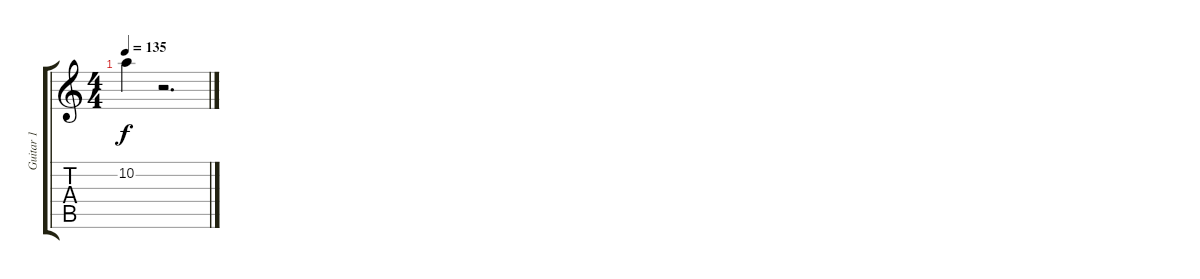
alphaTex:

\track ("Guitar 1" "Guitar 1") {instrument overdrivenguitar}
\staff {score tabs}
\tuning (E4 B3 G3 D3 A2 E2) {hide}
\ts (4 4)
\tempo 135
\clef g2
\ks c
10.2.4{dy f} r.2{d}
